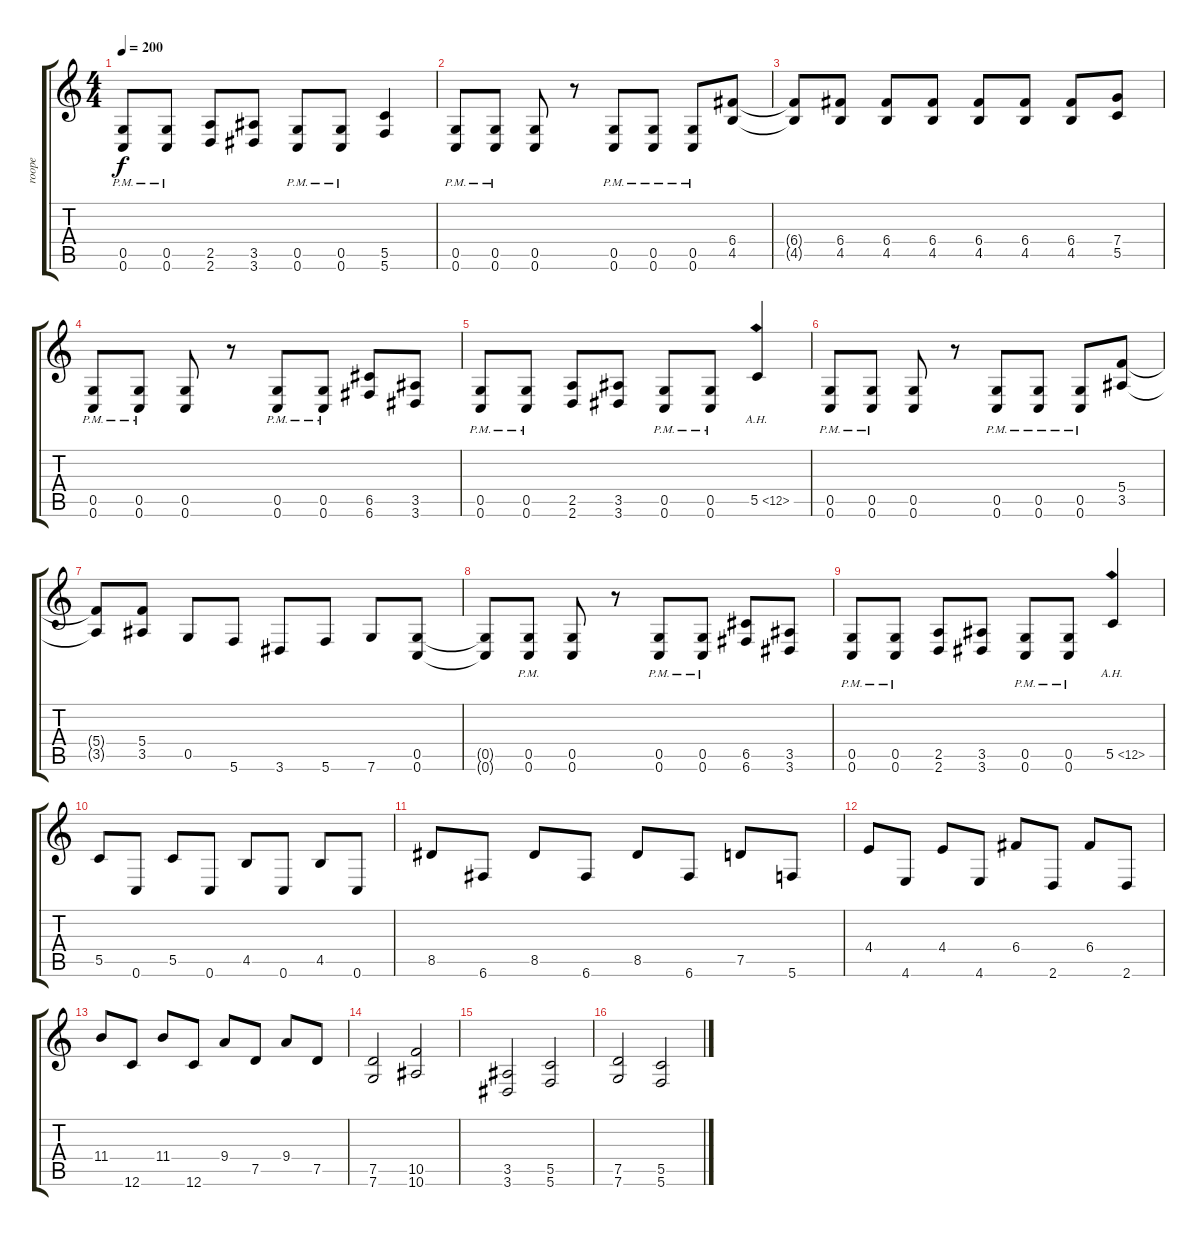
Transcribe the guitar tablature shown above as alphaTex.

\track ("roope" "roope") {instrument distortionguitar}
\staff {score tabs}
\tuning (D4 A3 F3 C3 G2 C2) {hide}
\ts (4 4)
\tempo 200
\clef g2
\ks c
(0.5{pm} 0.6{pm}).8{dy f} (0.5{pm} 0.6{pm}).8 (2.5 2.6).8 (3.5 3.6).8 (0.5{pm} 0.6{pm}).8 (0.5{pm} 0.6{pm}).8 (5.5 5.6).4 |
(0.5{pm} 0.6{pm}).8 (0.5{pm} 0.6{pm}).8 (0.5 0.6).8 r.8 (0.5{pm} 0.6{pm}).8 (0.5{pm} 0.6{pm}).8 (0.5{pm} 0.6{pm}).8 (6.4 4.5).8 |
(6.4{t} 4.5{t}).8 (6.4 4.5).8 (6.4 4.5).8 (6.4 4.5).8 (6.4 4.5).8 (6.4 4.5).8 (6.4 4.5).8 (7.4 5.5).8 |
(0.5{pm} 0.6{pm}).8 (0.5{pm} 0.6{pm}).8 (0.5 0.6).8 r.8 (0.5{pm} 0.6{pm}).8 (0.5{pm} 0.6{pm}).8 (6.5 6.6).8 (3.5 3.6).8 |
(0.5{pm} 0.6{pm}).8 (0.5{pm} 0.6{pm}).8 (2.5 2.6).8 (3.5 3.6).8 (0.5{pm} 0.6{pm}).8 (0.5{pm} 0.6{pm}).8 5.5{ah 7}.4 |
(0.5{pm} 0.6{pm}).8 (0.5{pm} 0.6{pm}).8 (0.5 0.6).8 r.8 (0.5{pm} 0.6{pm}).8 (0.5{pm} 0.6{pm}).8 (0.5{pm} 0.6{pm}).8 (5.4 3.5).8 |
(5.4{t} 3.5{t}).8 (5.4 3.5).8 0.5.8 5.6.8 3.6.8 5.6.8 7.6.8 (0.5 0.6).8 |
(0.5{t} 0.6{t}).8 (0.5{pm} 0.6{pm}).8 (0.5 0.6).8 r.8 (0.5{pm} 0.6{pm}).8 (0.5{pm} 0.6{pm}).8 (6.5 6.6).8 (3.5 3.6).8 |
(0.5{pm} 0.6{pm}).8 (0.5{pm} 0.6{pm}).8 (2.5 2.6).8 (3.5 3.6).8 (0.5{pm} 0.6{pm}).8 (0.5{pm} 0.6{pm}).8 5.5{ah 7}.4 |
5.5.8 0.6.8 5.5.8 0.6.8 4.5.8 0.6.8 4.5.8 0.6.8 |
8.5.8 6.6.8 8.5.8 6.6.8 8.5.8 6.6.8 7.5.8 5.6.8 |
4.4.8 4.6.8 4.4.8 4.6.8 6.4.8 2.6.8 6.4.8 2.6.8 |
11.4.8 12.6.8 11.4.8 12.6.8 9.4.8 7.5.8 9.4.8 7.5.8 |
(7.5 7.6).2 (10.5 10.6).2 |
(3.5 3.6).2 (5.5 5.6).2 |
(7.5 7.6).2 (5.5 5.6).2
